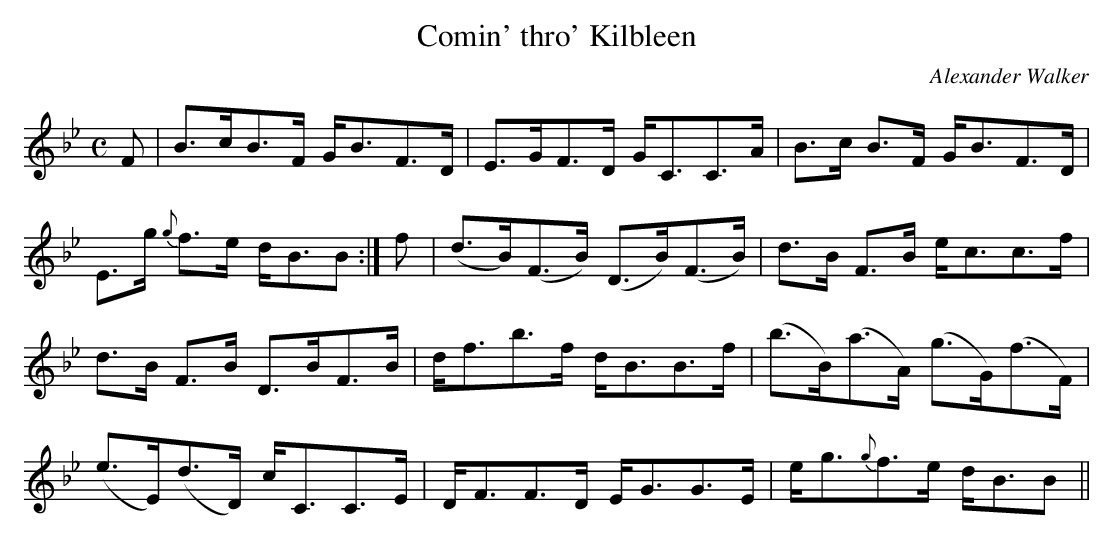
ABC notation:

X:1
T:Comin' thro' Kilbleen
C:Alexander Walker
M:C
L:1/8
K:Bb
F|B>cB>F G<BF>D|E>GF>D G<CC>A|B>c B>F G<BF>D|
E>g {g}f>e d<BB:|f|(d>B)(F>B) (D>B)(F>B)|d>B F>B e<cc>f|
d>B F>B D>BF>B|d<fb>f d<BB>f|(b>B)(a>A) (g>G)(f>F)|
(e>E)(d>D) c<CC>E|D<FF>D E<GG>E|e<g{g}f>e d<BB||
